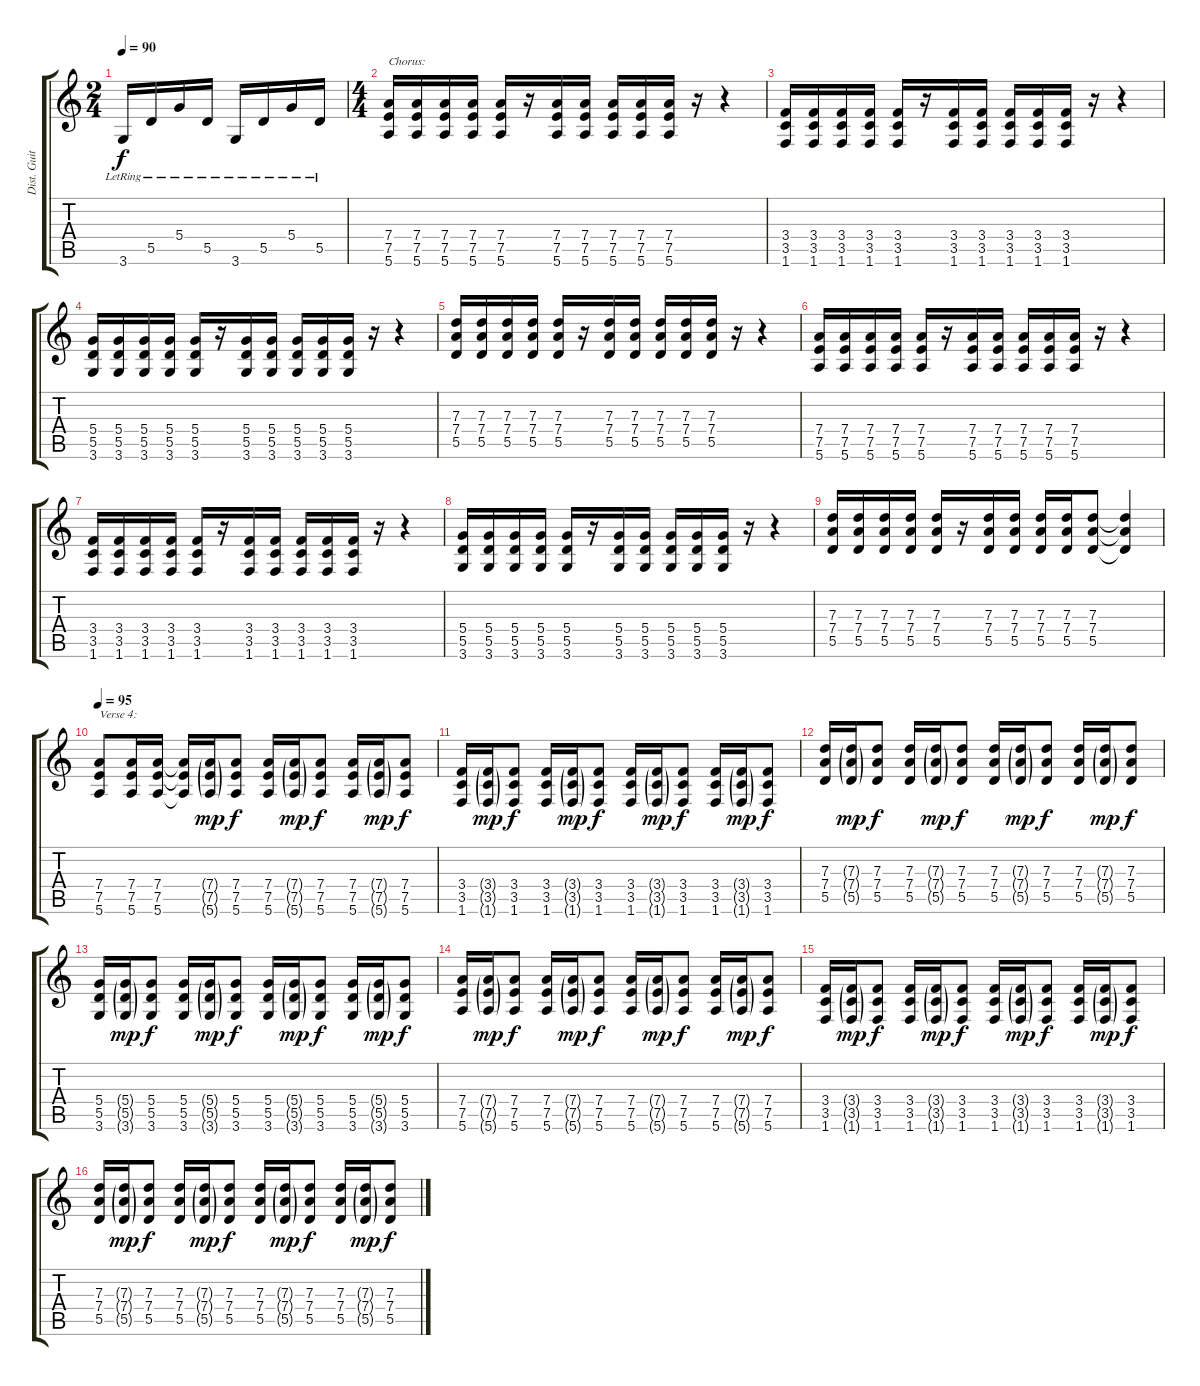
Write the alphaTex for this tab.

\track ("Dist. Guitar 2" "Dist. Guit") {instrument distortionguitar}
\staff {score tabs}
\tuning (E4 B3 G3 D3 A2 E2) {hide}
\ts (2 4)
\tempo 90
\clef g2
\ks c
3.6{lr}.16{dy f} 5.5{lr}.16 5.4{lr}.16 5.5{lr}.16 3.6{lr}.16 5.5{lr}.16 5.4{lr}.16 5.5{lr}.16 |
\ts (4 4)
(7.4 7.5 5.6).16{txt "Chorus:" volume 10 instrument distortionguitar} (7.4 7.5 5.6).16 (7.4 7.5 5.6).16 (7.4 7.5 5.6).16 (7.4 7.5 5.6).16 r.16 (7.4 7.5 5.6).16 (7.4 7.5 5.6).16 (7.4 7.5 5.6).16 (7.4 7.5 5.6).16 (7.4 7.5 5.6).16 r.16 r.4 |
(3.4 3.5 1.6).16 (3.4 3.5 1.6).16 (3.4 3.5 1.6).16 (3.4 3.5 1.6).16 (3.4 3.5 1.6).16 r.16 (3.4 3.5 1.6).16 (3.4 3.5 1.6).16 (3.4 3.5 1.6).16 (3.4 3.5 1.6).16 (3.4 3.5 1.6).16 r.16 r.4 |
(5.4 5.5 3.6).16 (5.4 5.5 3.6).16 (5.4 5.5 3.6).16 (5.4 5.5 3.6).16 (5.4 5.5 3.6).16 r.16 (5.4 5.5 3.6).16 (5.4 5.5 3.6).16 (5.4 5.5 3.6).16 (5.4 5.5 3.6).16 (5.4 5.5 3.6).16 r.16 r.4 |
(7.3 7.4 5.5).16 (7.3 7.4 5.5).16 (7.3 7.4 5.5).16 (7.3 7.4 5.5).16 (7.3 7.4 5.5).16 r.16 (7.3 7.4 5.5).16 (7.3 7.4 5.5).16 (7.3 7.4 5.5).16 (7.3 7.4 5.5).16 (7.3 7.4 5.5).16 r.16 r.4 |
(7.4 7.5 5.6).16 (7.4 7.5 5.6).16 (7.4 7.5 5.6).16 (7.4 7.5 5.6).16 (7.4 7.5 5.6).16 r.16 (7.4 7.5 5.6).16 (7.4 7.5 5.6).16 (7.4 7.5 5.6).16 (7.4 7.5 5.6).16 (7.4 7.5 5.6).16 r.16 r.4 |
(3.4 3.5 1.6).16 (3.4 3.5 1.6).16 (3.4 3.5 1.6).16 (3.4 3.5 1.6).16 (3.4 3.5 1.6).16 r.16 (3.4 3.5 1.6).16 (3.4 3.5 1.6).16 (3.4 3.5 1.6).16 (3.4 3.5 1.6).16 (3.4 3.5 1.6).16 r.16 r.4 |
(5.4 5.5 3.6).16 (5.4 5.5 3.6).16 (5.4 5.5 3.6).16 (5.4 5.5 3.6).16 (5.4 5.5 3.6).16 r.16 (5.4 5.5 3.6).16 (5.4 5.5 3.6).16 (5.4 5.5 3.6).16 (5.4 5.5 3.6).16 (5.4 5.5 3.6).16 r.16 r.4 |
(7.3 7.4 5.5).16 (7.3 7.4 5.5).16 (7.3 7.4 5.5).16 (7.3 7.4 5.5).16 (7.3 7.4 5.5).16 r.16 (7.3 7.4 5.5).16 (7.3 7.4 5.5).16 (7.3 7.4 5.5).16 (7.3 7.4 5.5).16 (7.3 7.4 5.5).8 (7.3{t} 7.4{t} 5.5{t}).4 |
\tempo 95
(7.4 7.5 5.6).8{txt "Verse 4:" volume 10 instrument distortionguitar} (7.4 7.5 5.6).16 (7.4 7.5 5.6).16 (7.4{t} 7.5{t} 5.6{t}).16 (7.4{g} 7.5{g} 5.6{g}).16{dy mp} (7.4 7.5 5.6).8{dy f} (7.4 7.5 5.6).16 (7.4{g} 7.5{g} 5.6{g}).16{dy mp} (7.4 7.5 5.6).8{dy f} (7.4 7.5 5.6).16 (7.4{g} 7.5{g} 5.6{g}).16{dy mp} (7.4 7.5 5.6).8{dy f} |
(3.4 3.5 1.6).16 (3.4{g} 3.5{g} 1.6{g}).16{dy mp} (3.4 3.5 1.6).8{dy f} (3.4 3.5 1.6).16 (3.4{g} 3.5{g} 1.6{g}).16{dy mp} (3.4 3.5 1.6).8{dy f} (3.4 3.5 1.6).16 (3.4{g} 3.5{g} 1.6{g}).16{dy mp} (3.4 3.5 1.6).8{dy f} (3.4 3.5 1.6).16 (3.4{g} 3.5{g} 1.6{g}).16{dy mp} (3.4 3.5 1.6).8{dy f} |
(7.3 7.4 5.5).16 (7.3{g} 7.4{g} 5.5{g}).16{dy mp} (7.3 7.4 5.5).8{dy f} (7.3 7.4 5.5).16 (7.3{g} 7.4{g} 5.5{g}).16{dy mp} (7.3 7.4 5.5).8{dy f} (7.3 7.4 5.5).16 (7.3{g} 7.4{g} 5.5{g}).16{dy mp} (7.3 7.4 5.5).8{dy f} (7.3 7.4 5.5).16 (7.3{g} 7.4{g} 5.5{g}).16{dy mp} (7.3 7.4 5.5).8{dy f} |
(5.4 5.5 3.6).16 (5.4{g} 5.5{g} 3.6{g}).16{dy mp} (5.4 5.5 3.6).8{dy f} (5.4 5.5 3.6).16 (5.4{g} 5.5{g} 3.6{g}).16{dy mp} (5.4 5.5 3.6).8{dy f} (5.4 5.5 3.6).16 (5.4{g} 5.5{g} 3.6{g}).16{dy mp} (5.4 5.5 3.6).8{dy f} (5.4 5.5 3.6).16 (5.4{g} 5.5{g} 3.6{g}).16{dy mp} (5.4 5.5 3.6).8{dy f} |
(7.4 7.5 5.6).16 (7.4{g} 7.5{g} 5.6{g}).16{dy mp} (7.4 7.5 5.6).8{dy f} (7.4 7.5 5.6).16 (7.4{g} 7.5{g} 5.6{g}).16{dy mp} (7.4 7.5 5.6).8{dy f} (7.4 7.5 5.6).16 (7.4{g} 7.5{g} 5.6{g}).16{dy mp} (7.4 7.5 5.6).8{dy f} (7.4 7.5 5.6).16 (7.4{g} 7.5{g} 5.6{g}).16{dy mp} (7.4 7.5 5.6).8{dy f} |
(3.4 3.5 1.6).16 (3.4{g} 3.5{g} 1.6{g}).16{dy mp} (3.4 3.5 1.6).8{dy f} (3.4 3.5 1.6).16 (3.4{g} 3.5{g} 1.6{g}).16{dy mp} (3.4 3.5 1.6).8{dy f} (3.4 3.5 1.6).16 (3.4{g} 3.5{g} 1.6{g}).16{dy mp} (3.4 3.5 1.6).8{dy f} (3.4 3.5 1.6).16 (3.4{g} 3.5{g} 1.6{g}).16{dy mp} (3.4 3.5 1.6).8{dy f} |
(7.3 7.4 5.5).16 (7.3{g} 7.4{g} 5.5{g}).16{dy mp} (7.3 7.4 5.5).8{dy f} (7.3 7.4 5.5).16 (7.3{g} 7.4{g} 5.5{g}).16{dy mp} (7.3 7.4 5.5).8{dy f} (7.3 7.4 5.5).16 (7.3{g} 7.4{g} 5.5{g}).16{dy mp} (7.3 7.4 5.5).8{dy f} (7.3 7.4 5.5).16 (7.3{g} 7.4{g} 5.5{g}).16{dy mp} (7.3 7.4 5.5).8{dy f}
